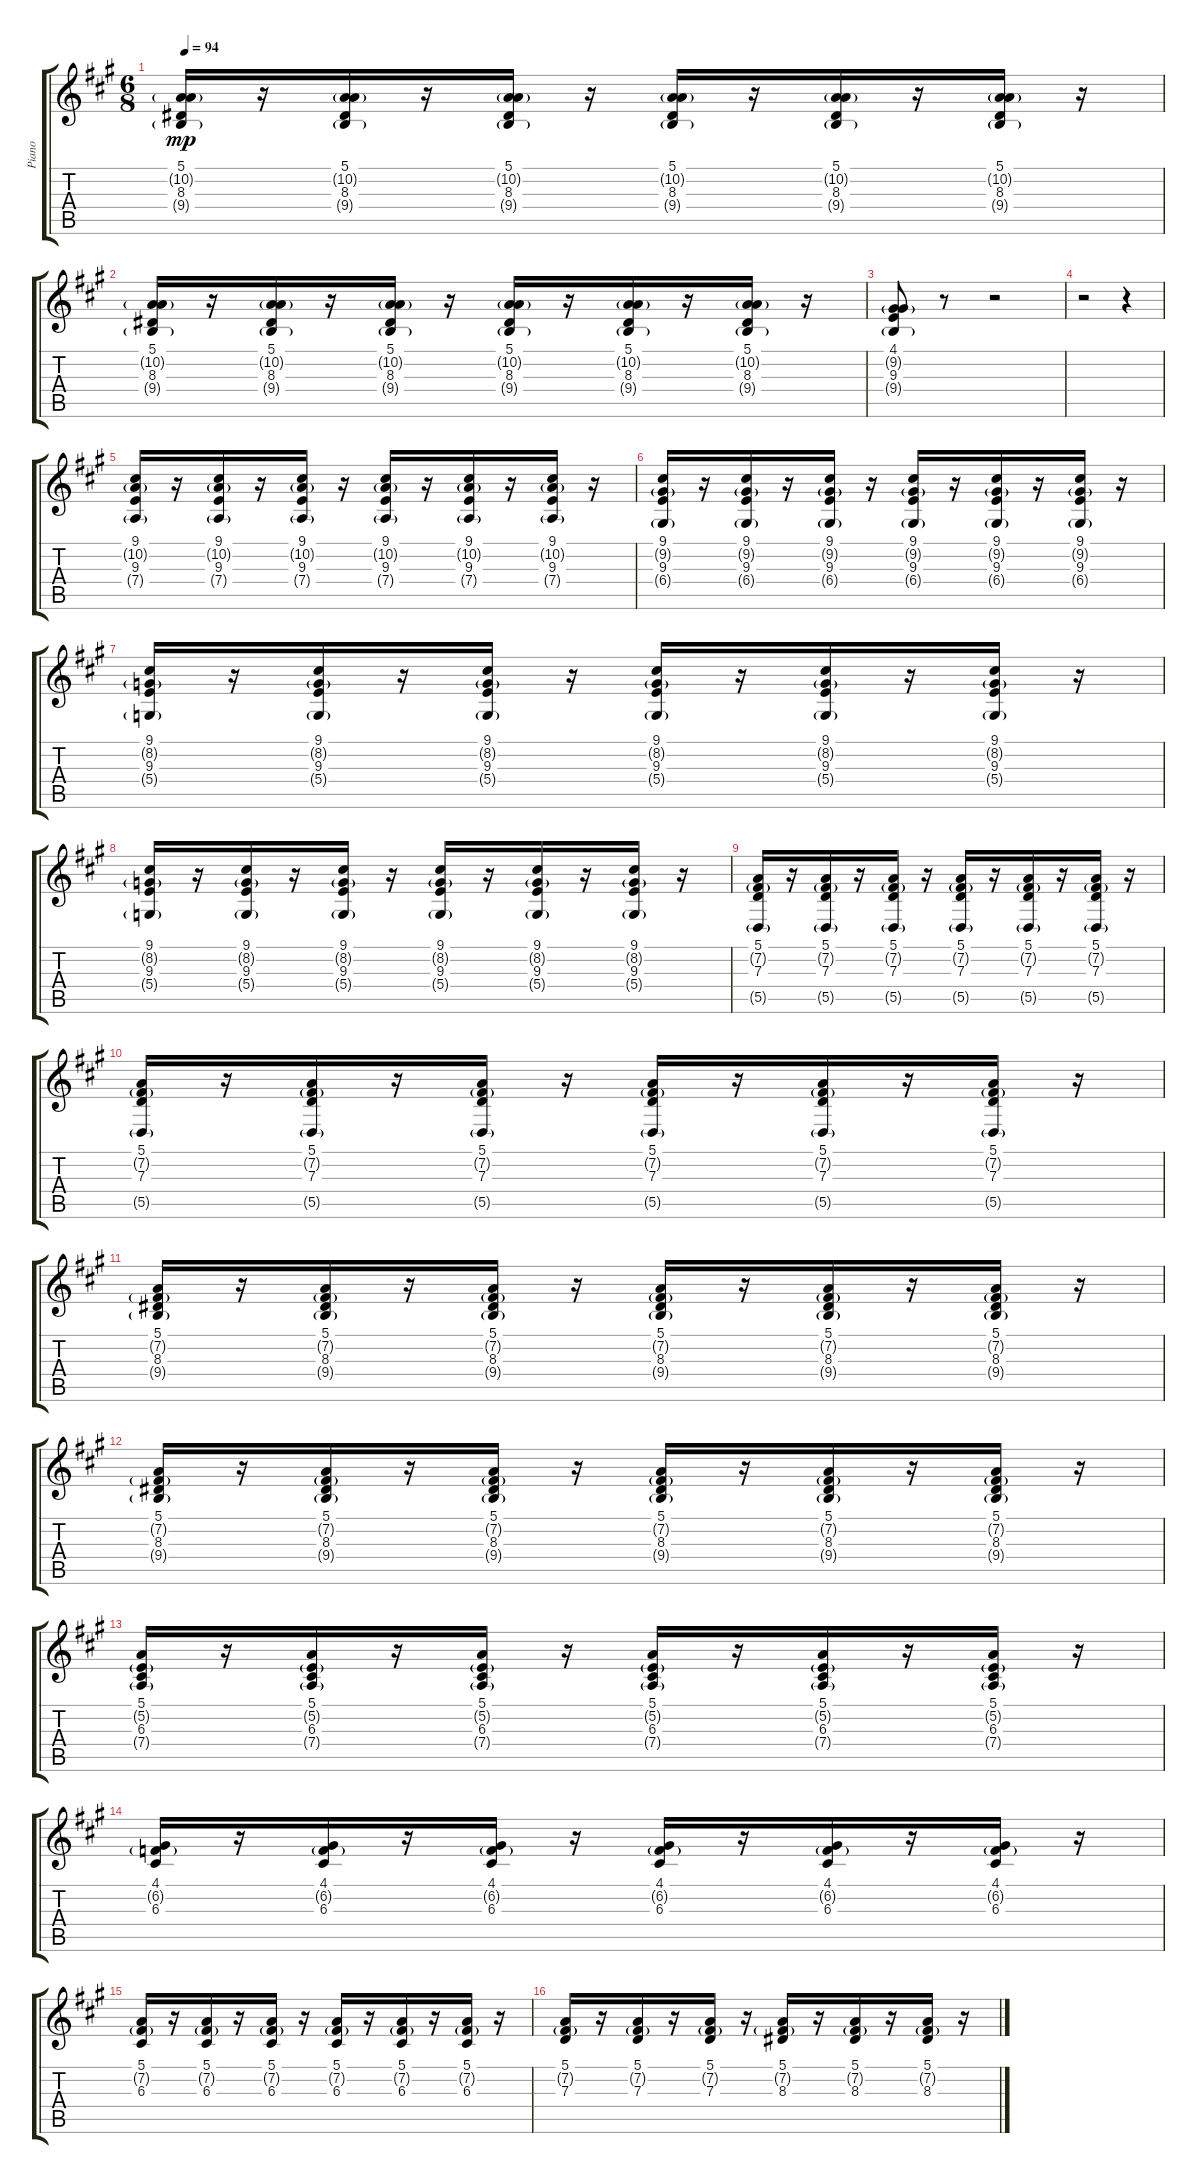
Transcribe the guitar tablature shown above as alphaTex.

\track ("Piano" "Piano") {instrument brightacousticpiano}
\staff {score tabs}
\tuning (E4 B3 G3 D3 A2 E2) {hide}
\ts (6 8)
\tempo 94
\clef g2
\ks a
(5.1 10.2{g} 8.3 9.4{g}).16{dy mp} r.16 (5.1 10.2{g} 8.3 9.4{g}).16 r.16 (5.1 10.2{g} 8.3 9.4{g}).16 r.16 (5.1 10.2{g} 8.3 9.4{g}).16 r.16 (5.1 10.2{g} 8.3 9.4{g}).16 r.16 (5.1 10.2{g} 8.3 9.4{g}).16 r.16 |
(5.1 10.2{g} 8.3 9.4{g}).16 r.16 (5.1 10.2{g} 8.3 9.4{g}).16 r.16 (5.1 10.2{g} 8.3 9.4{g}).16 r.16 (5.1 10.2{g} 8.3 9.4{g}).16 r.16 (5.1 10.2{g} 8.3 9.4{g}).16 r.16 (5.1 10.2{g} 8.3 9.4{g}).16 r.16 |
(4.1 9.2{g} 9.3 9.4{g}).8 r.8 r.2 |
r.2 r.4 |
(9.1 10.2{g} 9.3 7.4{g}).16 r.16 (9.1 10.2{g} 9.3 7.4{g}).16 r.16 (9.1 10.2{g} 9.3 7.4{g}).16 r.16 (9.1 10.2{g} 9.3 7.4{g}).16 r.16 (9.1 10.2{g} 9.3 7.4{g}).16 r.16 (9.1 10.2{g} 9.3 7.4{g}).16 r.16 |
(9.1 9.2{g} 9.3 6.4{g}).16 r.16 (9.1 9.2{g} 9.3 6.4{g}).16 r.16 (9.1 9.2{g} 9.3 6.4{g}).16 r.16 (9.1 9.2{g} 9.3 6.4{g}).16 r.16 (9.1 9.2{g} 9.3 6.4{g}).16 r.16 (9.1 9.2{g} 9.3 6.4{g}).16 r.16 |
(9.1 8.2{g} 9.3 5.4{g}).16 r.16 (9.1 8.2{g} 9.3 5.4{g}).16 r.16 (9.1 8.2{g} 9.3 5.4{g}).16 r.16 (9.1 8.2{g} 9.3 5.4{g}).16 r.16 (9.1 8.2{g} 9.3 5.4{g}).16 r.16 (9.1 8.2{g} 9.3 5.4{g}).16 r.16 |
(9.1 8.2{g} 9.3 5.4{g}).16 r.16 (9.1 8.2{g} 9.3 5.4{g}).16 r.16 (9.1 8.2{g} 9.3 5.4{g}).16 r.16 (9.1 8.2{g} 9.3 5.4{g}).16 r.16 (9.1 8.2{g} 9.3 5.4{g}).16 r.16 (9.1 8.2{g} 9.3 5.4{g}).16 r.16 |
(5.1 7.2{g} 7.3 5.5{g}).16 r.16 (5.1 7.2{g} 7.3 5.5{g}).16 r.16 (5.1 7.2{g} 7.3 5.5{g}).16 r.16 (5.1 7.2{g} 7.3 5.5{g}).16 r.16 (5.1 7.2{g} 7.3 5.5{g}).16 r.16 (5.1 7.2{g} 7.3 5.5{g}).16 r.16 |
(5.1 7.2{g} 7.3 5.5{g}).16 r.16 (5.1 7.2{g} 7.3 5.5{g}).16 r.16 (5.1 7.2{g} 7.3 5.5{g}).16 r.16 (5.1 7.2{g} 7.3 5.5{g}).16 r.16 (5.1 7.2{g} 7.3 5.5{g}).16 r.16 (5.1 7.2{g} 7.3 5.5{g}).16 r.16 |
(5.1 7.2{g} 8.3 9.4{g}).16 r.16 (5.1 7.2{g} 8.3 9.4{g}).16 r.16 (5.1 7.2{g} 8.3 9.4{g}).16 r.16 (5.1 7.2{g} 8.3 9.4{g}).16 r.16 (5.1 7.2{g} 8.3 9.4{g}).16 r.16 (5.1 7.2{g} 8.3 9.4{g}).16 r.16 |
(5.1 7.2{g} 8.3 9.4{g}).16 r.16 (5.1 7.2{g} 8.3 9.4{g}).16 r.16 (5.1 7.2{g} 8.3 9.4{g}).16 r.16 (5.1 7.2{g} 8.3 9.4{g}).16 r.16 (5.1 7.2{g} 8.3 9.4{g}).16 r.16 (5.1 7.2{g} 8.3 9.4{g}).16 r.16 |
(5.1 5.2{g} 6.3 7.4{g}).16 r.16 (5.1 5.2{g} 6.3 7.4{g}).16 r.16 (5.1 5.2{g} 6.3 7.4{g}).16 r.16 (5.1 5.2{g} 6.3 7.4{g}).16 r.16 (5.1 5.2{g} 6.3 7.4{g}).16 r.16 (5.1 5.2{g} 6.3 7.4{g}).16 r.16 |
(4.1 6.2{g} 6.3).16 r.16 (4.1 6.2{g} 6.3).16 r.16 (4.1 6.2{g} 6.3).16 r.16 (4.1 6.2{g} 6.3).16 r.16 (4.1 6.2{g} 6.3).16 r.16 (4.1 6.2{g} 6.3).16 r.16 |
(5.1 7.2{g} 6.3).16 r.16 (5.1 7.2{g} 6.3).16 r.16 (5.1 7.2{g} 6.3).16 r.16 (5.1 7.2{g} 6.3).16 r.16 (5.1 7.2{g} 6.3).16 r.16 (5.1 7.2{g} 6.3).16 r.16 |
(5.1 7.2{g} 7.3).16 r.16 (5.1 7.2{g} 7.3).16 r.16 (5.1 7.2{g} 7.3).16 r.16 (5.1 7.2{g} 8.3).16 r.16 (5.1 7.2{g} 8.3).16 r.16 (5.1 7.2{g} 8.3).16 r.16
